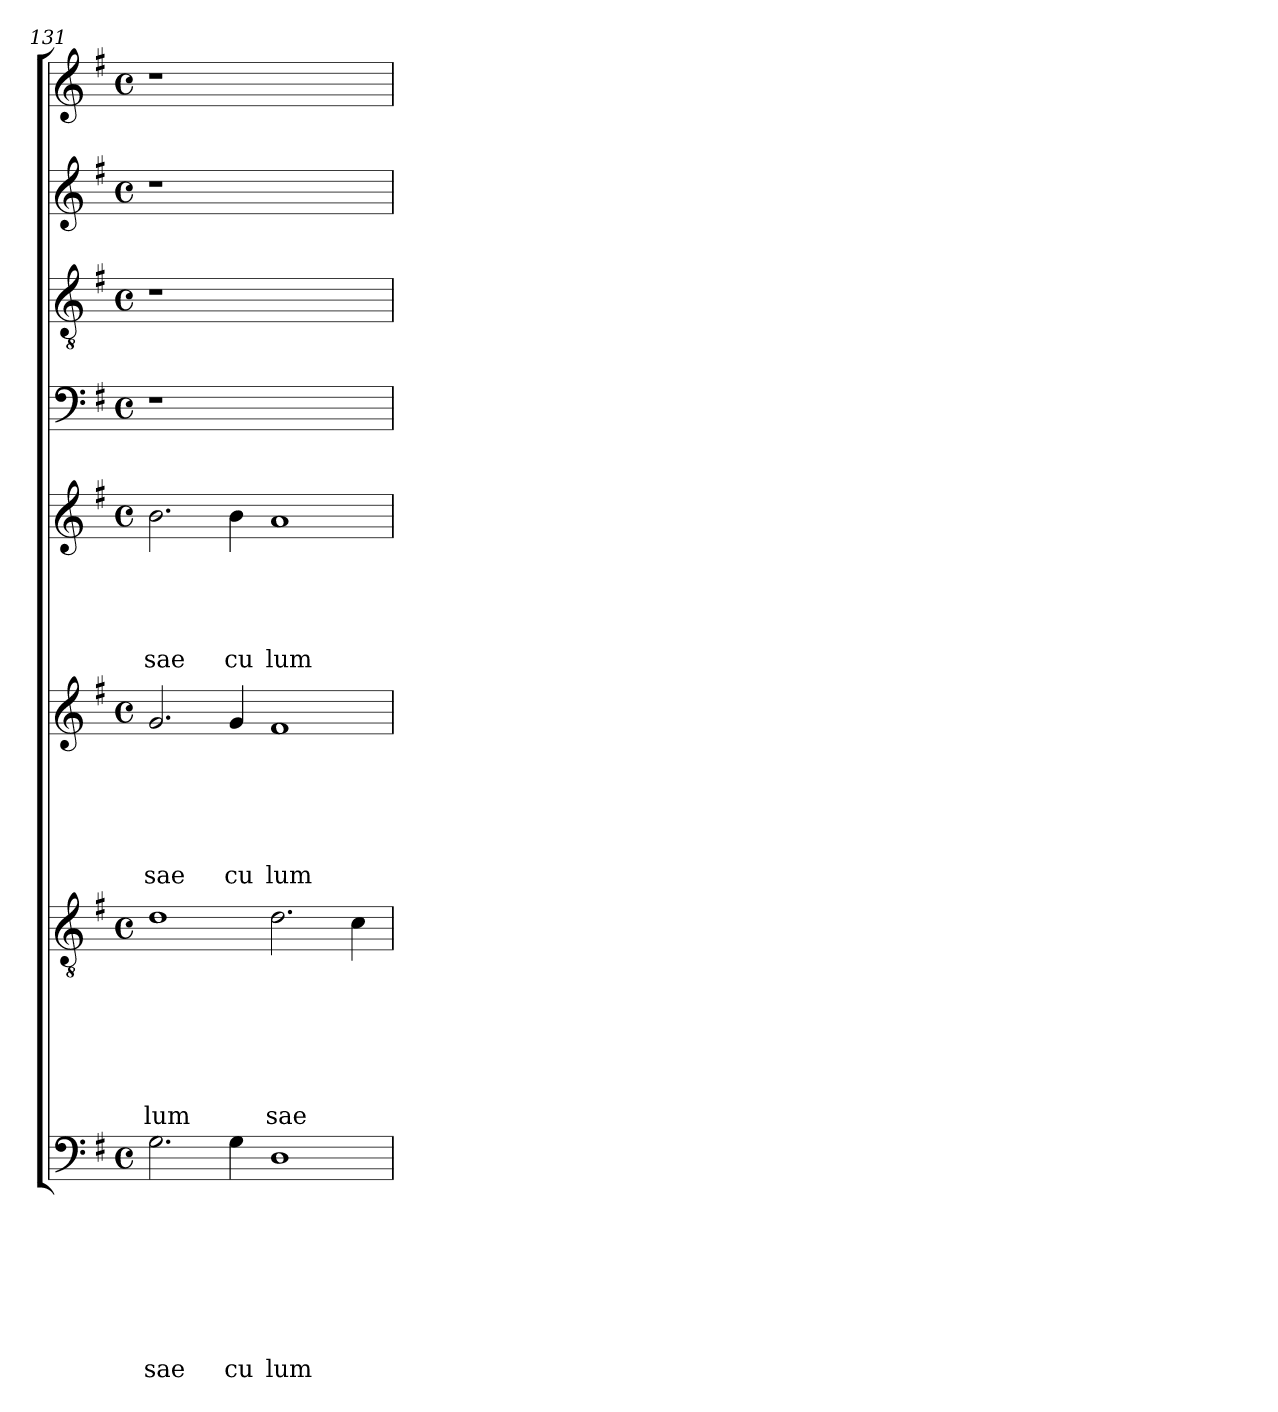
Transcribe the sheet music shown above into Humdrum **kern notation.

**kern	**text	**text	**text	**text	**text	**text	**text	**text	**kern	**text	**text	**text	**text	**text	**text	**text	**kern	**text	**text	**text	**text	**text	**text	**kern	**text	**text	**text	**text	**text	**kern	**kern	**kern	**kern
*part8	*part8	*part8	*part8	*part8	*part8	*part8	*part8	*part8	*part7	*part7	*part7	*part7	*part7	*part7	*part7	*part7	*part6	*part6	*part6	*part6	*part6	*part6	*part6	*part5	*part5	*part5	*part5	*part5	*part5	*part4	*part3	*part2	*part1
*staff8	*staff8	*staff8	*staff8	*staff8	*staff8	*staff8	*staff8	*staff8	*staff7	*staff7	*staff7	*staff7	*staff7	*staff7	*staff7	*staff7	*staff6	*staff6	*staff6	*staff6	*staff6	*staff6	*staff6	*staff5	*staff5	*staff5	*staff5	*staff5	*staff5	*staff4	*staff3	*staff2	*staff1
*clefF4	*	*	*	*	*	*	*	*	*clefGv2	*	*	*	*	*	*	*	*clefG2	*	*	*	*	*	*	*clefG2	*	*	*	*	*	*clefF4	*clefGv2	*clefG2	*clefG2
*k[f#]	*	*	*	*	*	*	*	*	*k[f#]	*	*	*	*	*	*	*	*k[f#]	*	*	*	*	*	*	*k[f#]	*	*	*	*	*	*k[f#]	*k[f#]	*k[f#]	*k[f#]
*G:	*	*	*	*	*	*	*	*	*G:	*	*	*	*	*	*	*	*G:	*	*	*	*	*	*	*G:	*	*	*	*	*	*G:	*G:	*G:	*G:
*M4/4	*	*	*	*	*	*	*	*	*M4/4	*	*	*	*	*	*	*	*M4/4	*	*	*	*	*	*	*M4/4	*	*	*	*	*	*M4/4	*M4/4	*M4/4	*M4/4
*met(c)	*	*	*	*	*	*	*	*	*met(c)	*	*	*	*	*	*	*	*met(c)	*	*	*	*	*	*	*met(c)	*	*	*	*	*	*met(c)	*met(c)	*met(c)	*met(c)
=131	=131	=131	=131	=131	=131	=131	=131	=131	=131	=131	=131	=131	=131	=131	=131	=131	=131	=131	=131	=131	=131	=131	=131	=131	=131	=131	=131	=131	=131	=131	=131	=131	=131
!	!	!	!	!	!	!	!	!LO:LY:b	!	!	!	!	!	!	!	!LO:LY:b	!	!	!	!	!	!	!LO:LY:b	!	!	!	!	!	!LO:LY:b	!	!	!	!
2.G\	.	.	.	.	.	.	.	sae	1d	.	.	.	.	.	.	lum	2.g/	.	.	.	.	.	sae	2.b\	.	.	.	.	sae	1r	1r	1r	1r
!	!	!	!	!	!	!	!	!LO:LY:b	!	!	!	!	!	!	!	!	!	!	!	!	!	!	!LO:LY:b	!	!	!	!	!	!LO:LY:b	!	!	!	!
4G\	.	.	.	.	.	.	.	cu	.	.	.	.	.	.	.	.	4g/	.	.	.	.	.	cu	4b\	.	.	.	.	cu	.	.	.	.
!	!	!	!	!	!	!	!	!LO:LY:b	!	!	!	!	!	!	!	!LO:LY:b	!	!	!	!	!	!	!LO:LY:b	!	!	!	!	!	!LO:LY:b	!	!	!	!
1D	.	.	.	.	.	.	.	lum	2.d\	.	.	.	.	.	.	sae	1f#	.	.	.	.	.	lum	1a	.	.	.	.	lum	1ryy	1ryy	1ryy	1ryy
.	.	.	.	.	.	.	.	.	4c\	.	.	.	.	.	.	.	.	.	.	.	.	.	.	.	.	.	.	.	.	.	.	.	.
=	=	=	=	=	=	=	=	=	=	=	=	=	=	=	=	=	=	=	=	=	=	=	=	=	=	=	=	=	=	=	=	=	=
*-	*-	*-	*-	*-	*-	*-	*-	*-	*-	*-	*-	*-	*-	*-	*-	*-	*-	*-	*-	*-	*-	*-	*-	*-	*-	*-	*-	*-	*-	*-	*-	*-	*-
